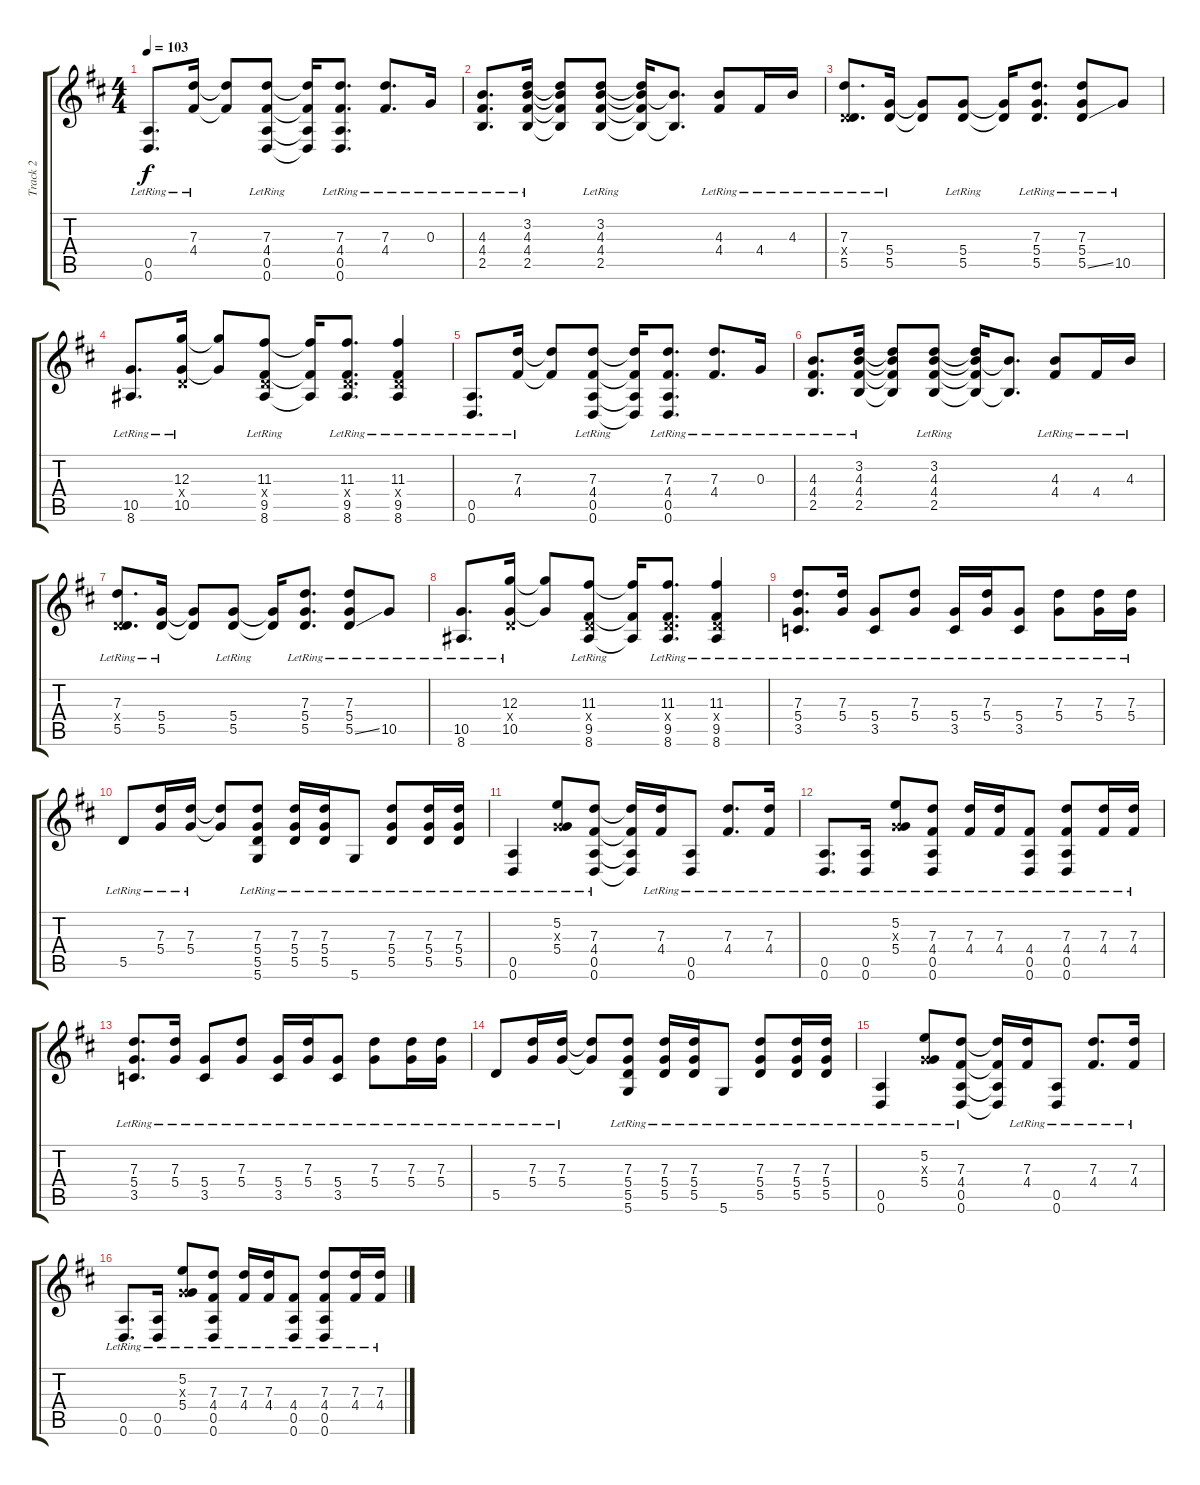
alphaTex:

\track ("Track 2" "Track 2") {instrument electricguitarclean}
\staff {score tabs}
\tuning (E4 B3 G3 D3 A2 D2) {hide}
\ts (4 4)
\tempo 103
\clef g2
\ks d
(0.5{lr} 0.6{lr}).8{d dy f} (7.3{lr} 4.4{lr}).16 (7.3{t} 4.4{t}).8 (7.3{lr} 4.4{lr} 0.5{lr} 0.6{lr}).8 (7.3{t} 4.4{t} 0.5{t} 0.6{t}).16 (7.3{lr} 4.4{lr} 0.5{lr} 0.6{lr}).8{d} (7.3{lr} 4.4{lr}).8{d} 0.3{lr}.16 |
(4.3{lr} 4.4{lr} 2.5{lr}).8{d} (3.2{lr} 4.3{lr} 4.4{lr} 2.5{lr}).16 (3.2{t} 4.3{t} 4.4{t} 2.5{t}).8 (3.2{lr} 4.3{lr} 4.4{lr} 2.5{lr}).8 (3.2{t} 4.3{t} 4.4{t} 2.5{t}).16 (4.3{t} 2.5{t}).8{d} (4.3{lr} 4.4{lr}).8 4.4{lr}.16 4.3{lr}.16 |
(7.3{lr} 0.4{x} 5.5{lr}).8{d} (5.4{lr} 5.5{lr}).16 (5.4{t} 5.5{t}).8 (5.4{lr} 5.5{lr}).8 (5.4{t} 5.5{t}).16 (7.3{lr} 5.4{lr} 5.5{lr}).8{d} (7.3{lr} 5.4{lr} 5.5{ss lr}).8 10.5{lr}.8 |
(10.5{lr} 8.6{lr}).8{d} (12.3{lr} 0.4{x} 10.5{lr}).16 (12.3{t} 10.5{t}).8 (11.3{lr} 0.4{x} 9.5{lr} 8.6{lr}).8 (11.3{t} 9.5{t} 8.6{t}).16 (11.3{lr} 0.4{x} 9.5{lr} 8.6{lr}).8{d} (11.3{lr} 0.4{x} 9.5{lr} 8.6{lr}).4 |
(0.5{lr} 0.6{lr}).8{d} (7.3{lr} 4.4{lr}).16 (7.3{t} 4.4{t}).8 (7.3{lr} 4.4{lr} 0.5{lr} 0.6{lr}).8 (7.3{t} 4.4{t} 0.5{t} 0.6{t}).16 (7.3{lr} 4.4{lr} 0.5{lr} 0.6{lr}).8{d} (7.3{lr} 4.4{lr}).8{d} 0.3{lr}.16 |
(4.3{lr} 4.4{lr} 2.5{lr}).8{d} (3.2{lr} 4.3{lr} 4.4{lr} 2.5{lr}).16 (3.2{t} 4.3{t} 4.4{t} 2.5{t}).8 (3.2{lr} 4.3{lr} 4.4{lr} 2.5{lr}).8 (3.2{t} 4.3{t} 4.4{t} 2.5{t}).16 (4.3{t} 2.5{t}).8{d} (4.3{lr} 4.4{lr}).8 4.4{lr}.16 4.3{lr}.16 |
(7.3{lr} 0.4{x} 5.5{lr}).8{d} (5.4{lr} 5.5{lr}).16 (5.4{t} 5.5{t}).8 (5.4{lr} 5.5{lr}).8 (5.4{t} 5.5{t}).16 (7.3{lr} 5.4{lr} 5.5{lr}).8{d} (7.3{lr} 5.4{lr} 5.5{ss lr}).8 10.5{lr}.8 |
(10.5{lr} 8.6{lr}).8{d} (12.3{lr} 0.4{x} 10.5{lr}).16 (12.3{t} 10.5{t}).8 (11.3{lr} 0.4{x} 9.5{lr} 8.6{lr}).8 (11.3{t} 9.5{t} 8.6{t}).16 (11.3{lr} 0.4{x} 9.5{lr} 8.6{lr}).8{d} (11.3{lr} 0.4{x} 9.5{lr} 8.6{lr}).4 |
(7.3{lr} 5.4{lr} 3.5{lr}).8{d} (7.3{lr} 5.4{lr}).16 (5.4{lr} 3.5{lr}).8 (7.3{lr} 5.4{lr}).8 (5.4{lr} 3.5{lr}).16 (7.3{lr} 5.4{lr}).16 (5.4{lr} 3.5{lr}).8 (7.3{lr} 5.4{lr}).8 (7.3{lr} 5.4{lr}).16 (7.3{lr} 5.4{lr}).16 |
5.5{lr}.8 (7.3{lr} 5.4{lr}).16 (7.3{lr} 5.4{lr}).16 (7.3{t} 5.4{t}).8 (7.3{lr} 5.4{lr} 5.5{lr} 5.6{lr}).8 (7.3{lr} 5.4{lr} 5.5{lr}).16 (7.3{lr} 5.4{lr} 5.5{lr}).16 5.6{lr}.8 (7.3{lr} 5.4{lr} 5.5{lr}).8 (7.3{lr} 5.4{lr} 5.5{lr}).16 (7.3{lr} 5.4{lr} 5.5{lr}).16 |
(0.5{lr} 0.6{lr}).4 (5.2{lr} 0.3{x} 5.4{lr}).8 (7.3{lr} 4.4{lr} 0.5{lr} 0.6{lr}).8 (7.3{t} 4.4{t} 0.5{t} 0.6{t}).16 (7.3{lr} 4.4{lr}).16 (0.5{lr} 0.6{lr}).8 (7.3{lr} 4.4{lr}).8{d} (7.3{lr} 4.4{lr}).16 |
(0.5{lr} 0.6{lr}).8{d} (0.5{lr} 0.6{lr}).16 (5.2{lr} 0.3{x} 5.4{lr}).8 (7.3{lr} 4.4{lr} 0.5{lr} 0.6{lr}).8 (7.3{lr} 4.4{lr}).16 (7.3{lr} 4.4{lr}).16 (4.4{lr} 0.5{lr} 0.6{lr}).8 (7.3{lr} 4.4{lr} 0.5{lr} 0.6{lr}).8 (7.3{lr} 4.4{lr}).16 (7.3{lr} 4.4{lr}).16 |
(7.3{lr} 5.4{lr} 3.5{lr}).8{d} (7.3{lr} 5.4{lr}).16 (5.4{lr} 3.5{lr}).8 (7.3{lr} 5.4{lr}).8 (5.4{lr} 3.5{lr}).16 (7.3{lr} 5.4{lr}).16 (5.4{lr} 3.5{lr}).8 (7.3{lr} 5.4{lr}).8 (7.3{lr} 5.4{lr}).16 (7.3{lr} 5.4{lr}).16 |
5.5{lr}.8 (7.3{lr} 5.4{lr}).16 (7.3{lr} 5.4{lr}).16 (7.3{t} 5.4{t}).8 (7.3{lr} 5.4{lr} 5.5{lr} 5.6{lr}).8 (7.3{lr} 5.4{lr} 5.5{lr}).16 (7.3{lr} 5.4{lr} 5.5{lr}).16 5.6{lr}.8 (7.3{lr} 5.4{lr} 5.5{lr}).8 (7.3{lr} 5.4{lr} 5.5{lr}).16 (7.3{lr} 5.4{lr} 5.5{lr}).16 |
(0.5{lr} 0.6{lr}).4 (5.2{lr} 0.3{x} 5.4{lr}).8 (7.3{lr} 4.4{lr} 0.5{lr} 0.6{lr}).8 (7.3{t} 4.4{t} 0.5{t} 0.6{t}).16 (7.3{lr} 4.4{lr}).16 (0.5{lr} 0.6{lr}).8 (7.3{lr} 4.4{lr}).8{d} (7.3{lr} 4.4{lr}).16 |
(0.5{lr} 0.6{lr}).8{d} (0.5{lr} 0.6{lr}).16 (5.2{lr} 0.3{x} 5.4{lr}).8 (7.3{lr} 4.4{lr} 0.5{lr} 0.6{lr}).8 (7.3{lr} 4.4{lr}).16 (7.3{lr} 4.4{lr}).16 (4.4{lr} 0.5{lr} 0.6{lr}).8 (7.3{lr} 4.4{lr} 0.5{lr} 0.6{lr}).8 (7.3{lr} 4.4{lr}).16 (7.3{lr} 4.4{lr}).16
